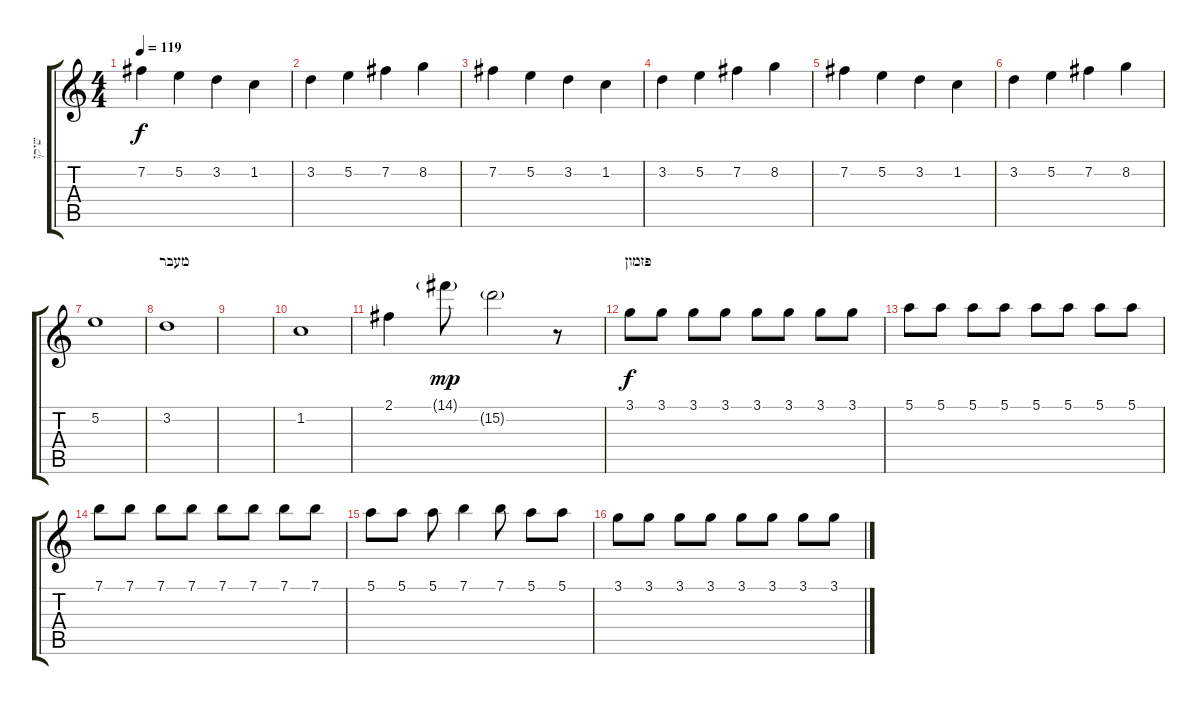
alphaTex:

\track ("שיקו" "שיקו") {instrument acousticguitarsteel}
\staff {score tabs}
\tuning (E4 B3 G3 D3 A2 E2) {hide}
\ts (4 4)
\tempo 119
\clef g2
\ks c
7.2.4{dy f} 5.2.4 3.2.4 1.2.4 |
3.2.4 5.2.4 7.2.4 8.2.4 |
7.2.4 5.2.4 3.2.4 1.2.4 |
3.2.4 5.2.4 7.2.4 8.2.4 |
7.2.4 5.2.4 3.2.4 1.2.4 |
3.2.4 5.2.4 7.2.4 8.2.4 |
5.2.1 |
\section ("" "מעבר")
3.2.1{volume 4} |
|
1.2.1 |
2.1.4 14.1{g}.8{dy mp} 15.2{g}.2 r.8 |
\section ("" "פזמון")
3.1.8{dy f} 3.1.8 3.1.8 3.1.8 3.1.8 3.1.8 3.1.8 3.1.8 |
5.1.8 5.1.8 5.1.8 5.1.8 5.1.8 5.1.8 5.1.8 5.1.8 |
7.1.8 7.1.8 7.1.8 7.1.8 7.1.8 7.1.8 7.1.8 7.1.8 |
5.1.8 5.1.8 5.1.8 7.1.4 7.1.8 5.1.8 5.1.8 |
3.1.8 3.1.8 3.1.8 3.1.8 3.1.8 3.1.8 3.1.8 3.1.8
